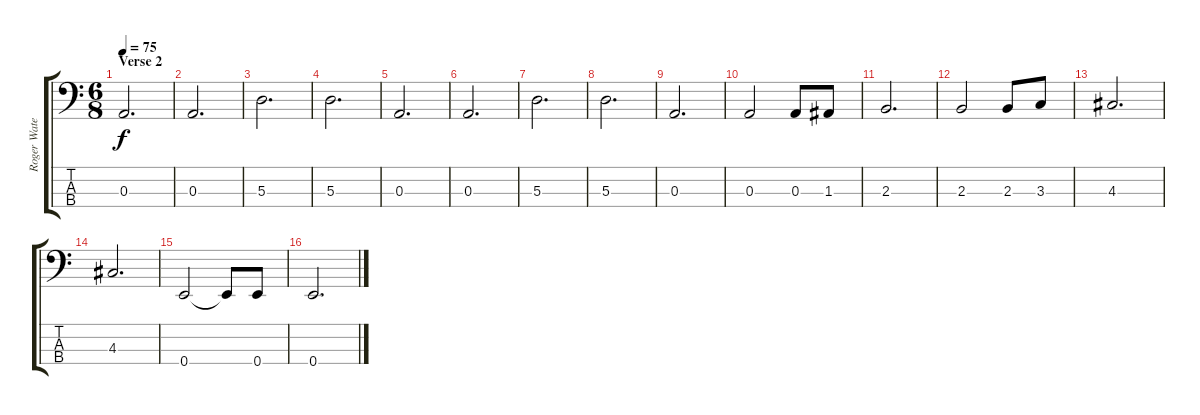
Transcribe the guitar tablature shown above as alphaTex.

\track ("Roger Waters (Bass)" "Roger Wate") {instrument electricbasspick}
\staff {score tabs}
\tuning (G2 D2 A1 E1) {hide}
\ts (6 8)
\section ("" "Verse 2")
\tempo 75
\clef f4
\ks c
0.3.2{d dy f} |
0.3.2{d} |
5.3.2{d} |
5.3.2{d} |
0.3.2{d} |
0.3.2{d} |
5.3.2{d} |
5.3.2{d} |
0.3.2{d} |
0.3.2 0.3.8 1.3.8 |
2.3.2{d} |
2.3.2 2.3.8 3.3.8 |
4.3.2{d} |
4.3.2{d} |
0.4.2 0.4{t}.8 0.4.8 |
0.4.2{d}
